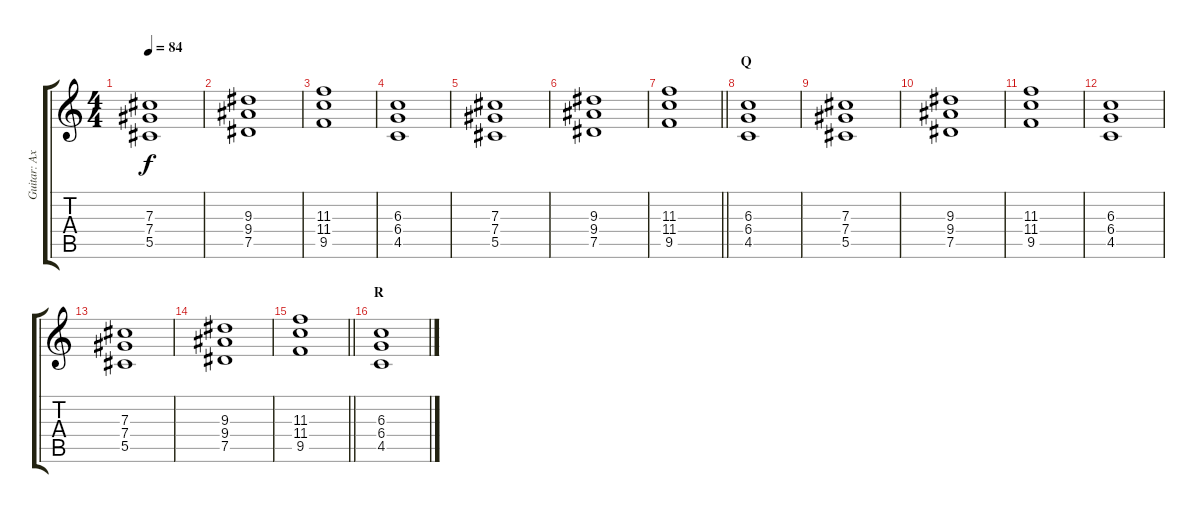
\track ("Guitar: Axel" "Guitar: Ax") {instrument distortionguitar}
\staff {score tabs}
\tuning (Eb4 Bb3 Gb3 Db3 Ab2 Eb2) {hide}
\ts (4 4)
\tempo 84
\clef g2
\ks c
(7.3 7.4 5.5).1{dy f} |
(9.3 9.4 7.5).1 |
(11.3 11.4 9.5).1 |
(6.3 6.4 4.5).1 |
(7.3 7.4 5.5).1 |
(9.3 9.4 7.5).1 |
\barLineRight lightlight
(11.3 11.4 9.5).1 |
\section ("" "Q")
(6.3 6.4 4.5).1 |
(7.3 7.4 5.5).1 |
(9.3 9.4 7.5).1 |
(11.3 11.4 9.5).1 |
(6.3 6.4 4.5).1 |
(7.3 7.4 5.5).1 |
(9.3 9.4 7.5).1 |
\barLineRight lightlight
(11.3 11.4 9.5).1 |
\section ("" "R")
(6.3 6.4 4.5).1
